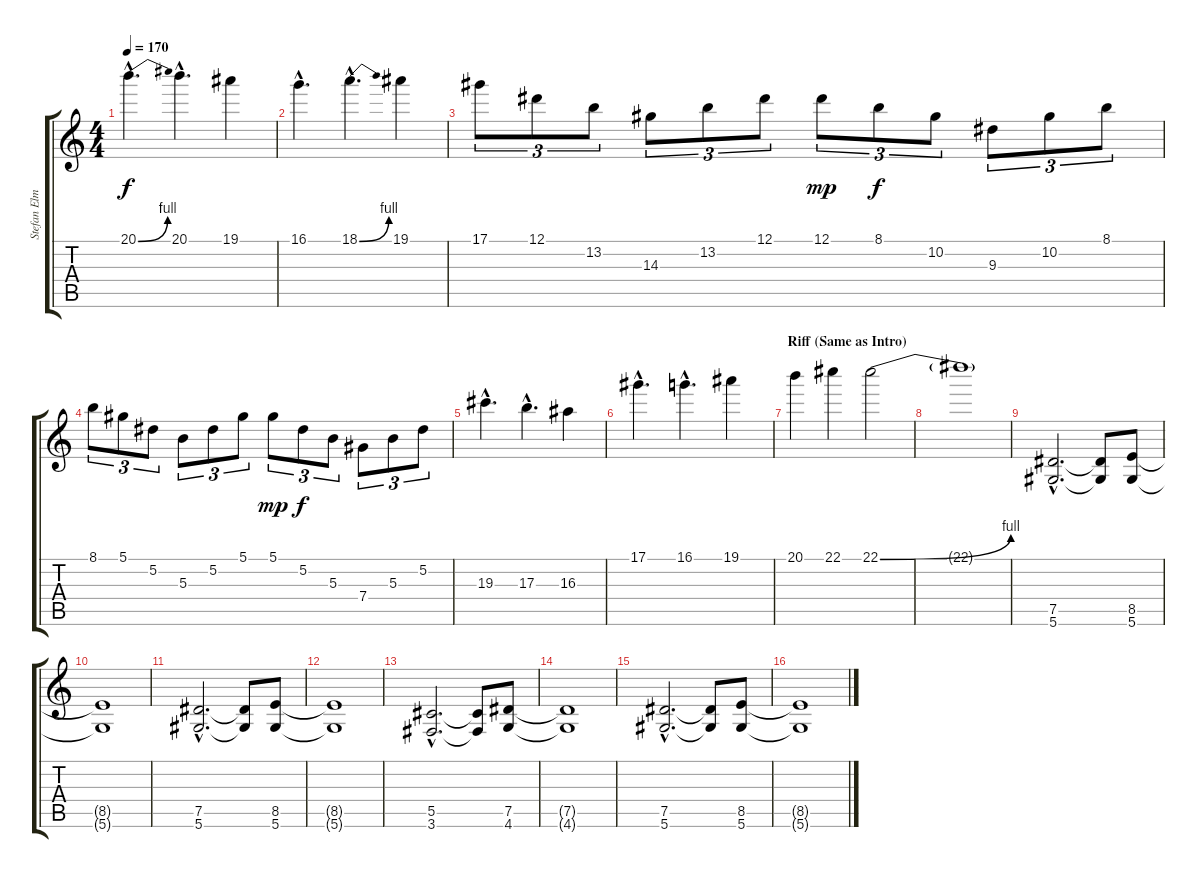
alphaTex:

\track ("Stefan Elmgren" "Stefan Elm") {instrument distortionguitar}
\staff {score tabs}
\tuning (Eb4 Bb3 Gb3 Db3 Ab2 Eb2) {hide}
\ts (4 4)
\tempo 170
\clef g2
\ks c
20.1{be (bend 0 0 60 4) hac}.4{d dy f} 20.1{hac}.4{d} 19.1.4 |
16.1{hac}.4{d} 18.1{be (bend 0 0 60 4) hac}.4{d} 19.1.4 |
17.1.8{tu (3 2)} 12.1.8{tu (3 2)} 13.2.8{tu (3 2)} 14.3.8{tu (3 2)} 13.2.8{tu (3 2)} 12.1.8{tu (3 2)} 12.1.8{tu (3 2) dy mp} 8.1.8{tu (3 2) dy f} 10.2.8{tu (3 2)} 9.3.8{tu (3 2)} 10.2.8{tu (3 2)} 8.1.8{tu (3 2)} |
8.1.8{tu (3 2)} 5.1.8{tu (3 2)} 5.2.8{tu (3 2)} 5.3.8{tu (3 2)} 5.2.8{tu (3 2)} 5.1.8{tu (3 2)} 5.1.8{tu (3 2) dy mp} 5.2.8{tu (3 2) dy f} 5.3.8{tu (3 2)} 7.4.8{tu (3 2)} 5.3.8{tu (3 2)} 5.2.8{tu (3 2)} |
19.3{hac}.4{d} 17.3{hac}.4{d} 16.3.4 |
17.1{hac}.4{d} 16.1{hac}.4{d} 19.1.4 |
\section ("" "Riff (Same as Intro)")
20.1.4 22.1.4 22.1{be (bend 0 0 60 4)}.2 |
22.1{t}.1 |
(7.5{hac} 5.6{hac}).2{d} (7.5{t} 5.6{t}).8 (8.5 5.6).8 |
(8.5{t} 5.6{t}).1 |
(7.5{hac} 5.6{hac}).2{d} (7.5{t} 5.6{t}).8 (8.5 5.6).8 |
(8.5{t} 5.6{t}).1 |
(5.5{hac} 3.6{hac}).2{d} (5.5{t} 3.6{t}).8 (7.5 4.6).8 |
(7.5{t} 4.6{t}).1 |
(7.5{hac} 5.6{hac}).2{d} (7.5{t} 5.6{t}).8 (8.5 5.6).8 |
(8.5{t} 5.6{t}).1
